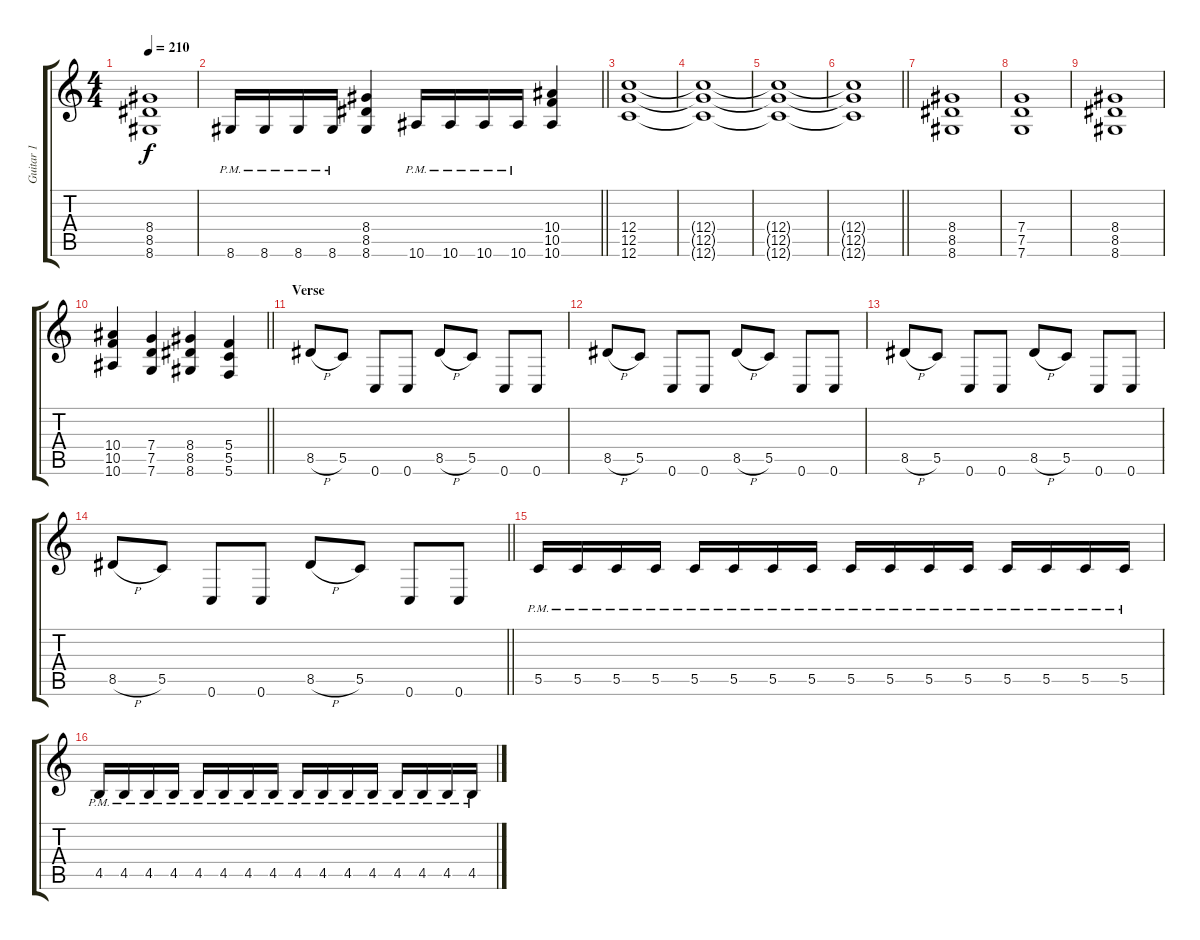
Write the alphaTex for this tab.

\track ("Guitar 1" "Guitar 1") {instrument overdrivenguitar}
\staff {score tabs}
\tuning (D4 A3 F3 C3 G2 C2) {hide}
\ts (4 4)
\tempo 210
\clef g2
\ks c
(8.4 8.5 8.6).1{dy f} |
\barLineRight lightlight
8.6{pm}.16 8.6{pm}.16 8.6{pm}.16 8.6{pm}.16 (8.4 8.5 8.6).4 10.6{pm}.16 10.6{pm}.16 10.6{pm}.16 10.6{pm}.16 (10.4 10.5 10.6).4 |
(12.4 12.5 12.6).1 |
(12.4{t} 12.5{t} 12.6{t}).1 |
(12.4{t} 12.5{t} 12.6{t}).1 |
\barLineRight lightlight
(12.4{t} 12.5{t} 12.6{t}).1 |
(8.4 8.5 8.6).1 |
(7.4 7.5 7.6).1 |
(8.4 8.5 8.6).1 |
\barLineRight lightlight
(10.4 10.5 10.6).4 (7.4 7.5 7.6).4 (8.4 8.5 8.6).4 (5.4 5.5 5.6).4 |
\section ("" "Verse")
8.5{h}.8 5.5.8 0.6.8 0.6.8 8.5{h}.8 5.5.8 0.6.8 0.6.8 |
8.5{h}.8 5.5.8 0.6.8 0.6.8 8.5{h}.8 5.5.8 0.6.8 0.6.8 |
8.5{h}.8 5.5.8 0.6.8 0.6.8 8.5{h}.8 5.5.8 0.6.8 0.6.8 |
\barLineRight lightlight
8.5{h}.8 5.5.8 0.6.8 0.6.8 8.5{h}.8 5.5.8 0.6.8 0.6.8 |
5.5{pm}.16 5.5{pm}.16 5.5{pm}.16 5.5{pm}.16 5.5{pm}.16 5.5{pm}.16 5.5{pm}.16 5.5{pm}.16 5.5{pm}.16 5.5{pm}.16 5.5{pm}.16 5.5{pm}.16 5.5{pm}.16 5.5{pm}.16 5.5{pm}.16 5.5{pm}.16 |
4.5{pm}.16 4.5{pm}.16 4.5{pm}.16 4.5{pm}.16 4.5{pm}.16 4.5{pm}.16 4.5{pm}.16 4.5{pm}.16 4.5{pm}.16 4.5{pm}.16 4.5{pm}.16 4.5{pm}.16 4.5{pm}.16 4.5{pm}.16 4.5{pm}.16 4.5{pm}.16
